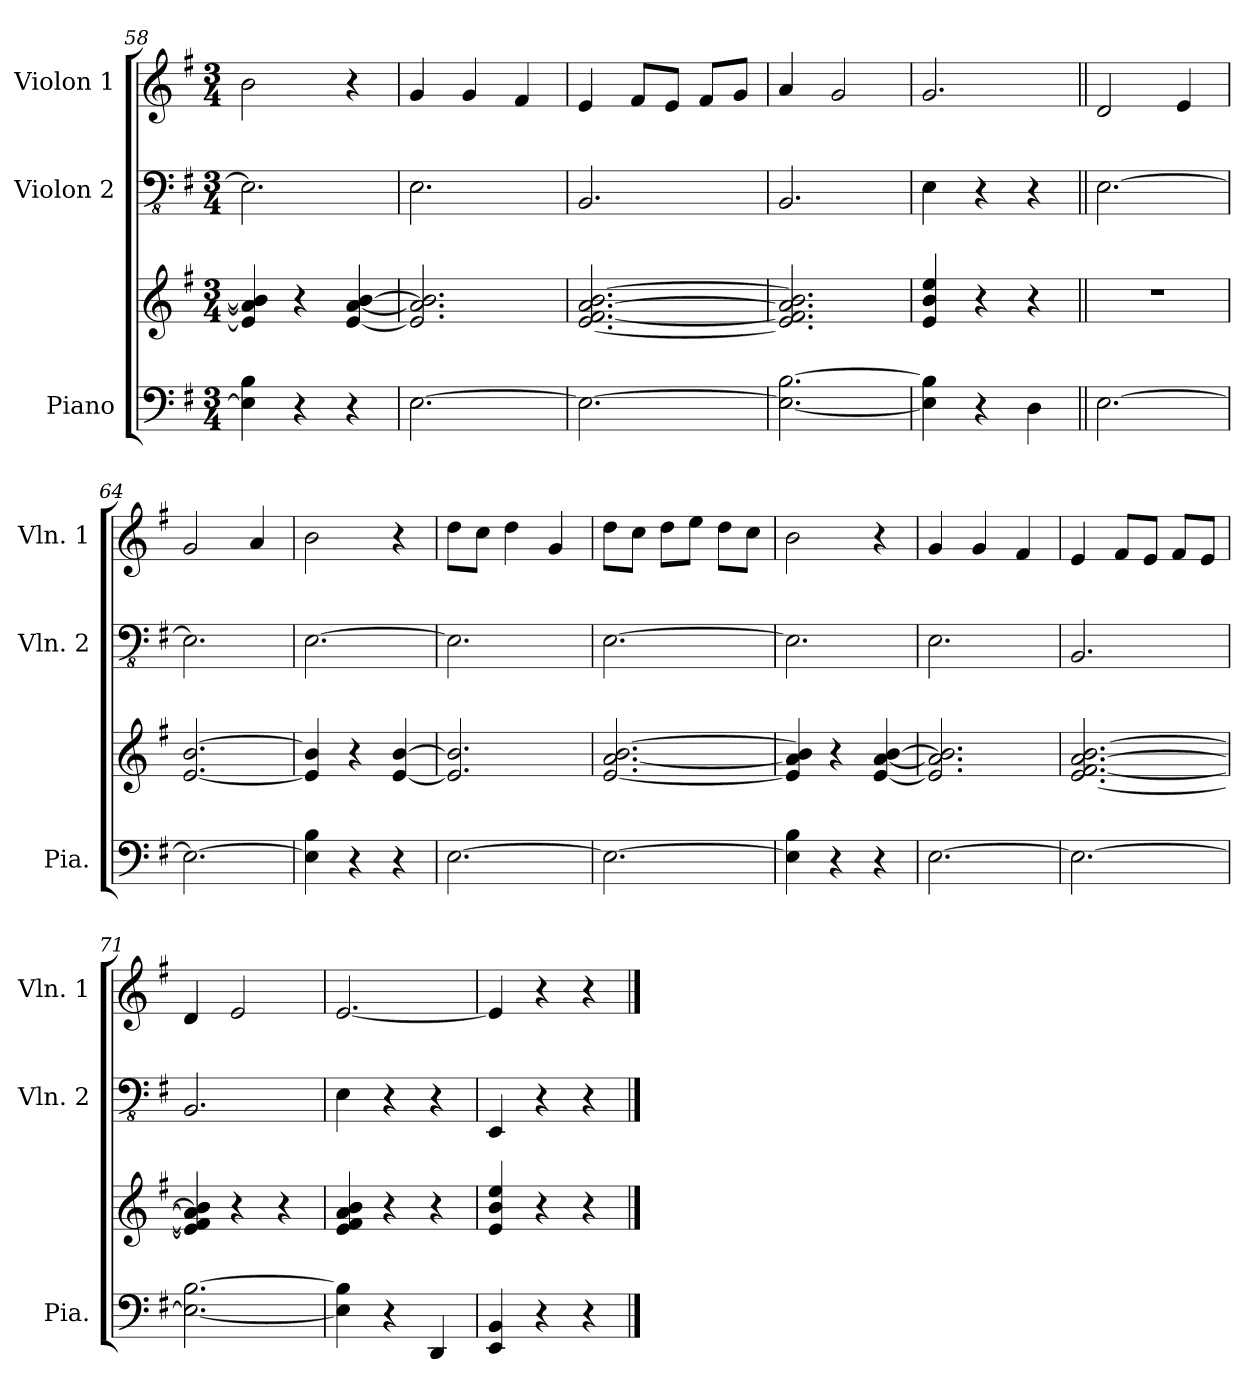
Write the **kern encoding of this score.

**kern	**kern	**kern	**kern
*part3	*part3	*part2	*part1
*staff4	*staff3	*staff2	*staff1
*I"Piano	*	*I"Violon 2	*I"Violon 1
*I'Pia.	*	*I'Vln. 2	*I'Vln. 1
*clefF4	*clefG2	*clefFv4	*clefG2
*k[f#]	*k[f#]	*k[f#]	*k[f#]
*M3/4	*M3/4	*M3/4	*M3/4
=58	=58	=58	=58
4E\] 4B\	4e/] 4a/] 4b/]	2.EE\]	2b\
4r	4r	.	.
4r	[4e/ [4a/ [4b/	.	4r
=59	=59	=59	=59
[2.E\	2.e/] 2.a/] 2.b/]	2.EE\	4g/
.	.	.	4g/
.	.	.	4f#/
=60	=60	=60	=60
2.E\_	[2.e/ [2.f#/ [2.a/ [2.b/	2.BBB/	4e/
.	.	.	8f#/L
.	.	.	8e/J
.	.	.	8f#/L
.	.	.	8g/J
=61	=61	=61	=61
2.E\_ [2.B\	2.e/] 2.f#/] 2.a/] 2.b/]	2.BBB/	4a/
.	.	.	2g/
=62	=62	=62	=62
4E\] 4B\]	4e/ 4b/ 4ee/	4EE\	2.g/
4r	4r	4r	.
4D\	4r	4r	.
=63||	=63||	=63||	=63||
[2.E\	2.r	[2.EE\	2d/
.	.	.	4e/
=64	=64	=64	=64
2.E\_	[2.e/ [2.b/	2.EE\]	2g/
.	.	.	4a/
=65	=65	=65	=65
4E\] 4B\	4e/] 4b/]	[2.EE\	2b\
4r	4r	.	.
4r	[4e/ [4b/	.	4r
=66	=66	=66	=66
[2.E\	2.e/] 2.b/]	2.EE\]	8dd\L
.	.	.	8cc\J
.	.	.	4dd\
.	.	.	4g/
=67	=67	=67	=67
2.E\_	[2.e/ [2.a/ [2.b/	[2.EE\	8dd\L
.	.	.	8cc\J
.	.	.	8dd\L
.	.	.	8ee\J
.	.	.	8dd\L
.	.	.	8cc\J
=68	=68	=68	=68
4E\] 4B\	4e/] 4a/] 4b/]	2.EE\]	2b\
4r	4r	.	.
4r	[4e/ [4a/ [4b/	.	4r
=69	=69	=69	=69
[2.E\	2.e/] 2.a/] 2.b/]	2.EE\	4g/
.	.	.	4g/
.	.	.	4f#/
=70	=70	=70	=70
2.E\_	[2.e/ [2.f#/ [2.a/ [2.b/	2.BBB/	4e/
.	.	.	8f#/L
.	.	.	8e/J
.	.	.	8f#/L
.	.	.	8e/J
=71	=71	=71	=71
2.E\_ [2.B\	4e/] 4f#/] 4a/] 4b/]	2.BBB/	4d/
.	4r	.	2e/
.	4r	.	.
=72	=72	=72	=72
4E\] 4B\]	4e/ 4f#/ 4a/ 4b/	4EE\	[2.e/
4r	4r	4r	.
4DD/	4r	4r	.
=73	=73	=73	=73
4EE/ 4BB/	4e/ 4b/ 4ee/	4EEE/	4e/]
4r	4r	4r	4r
4r	4r	4r	4r
==	==	==	==
*-	*-	*-	*-
